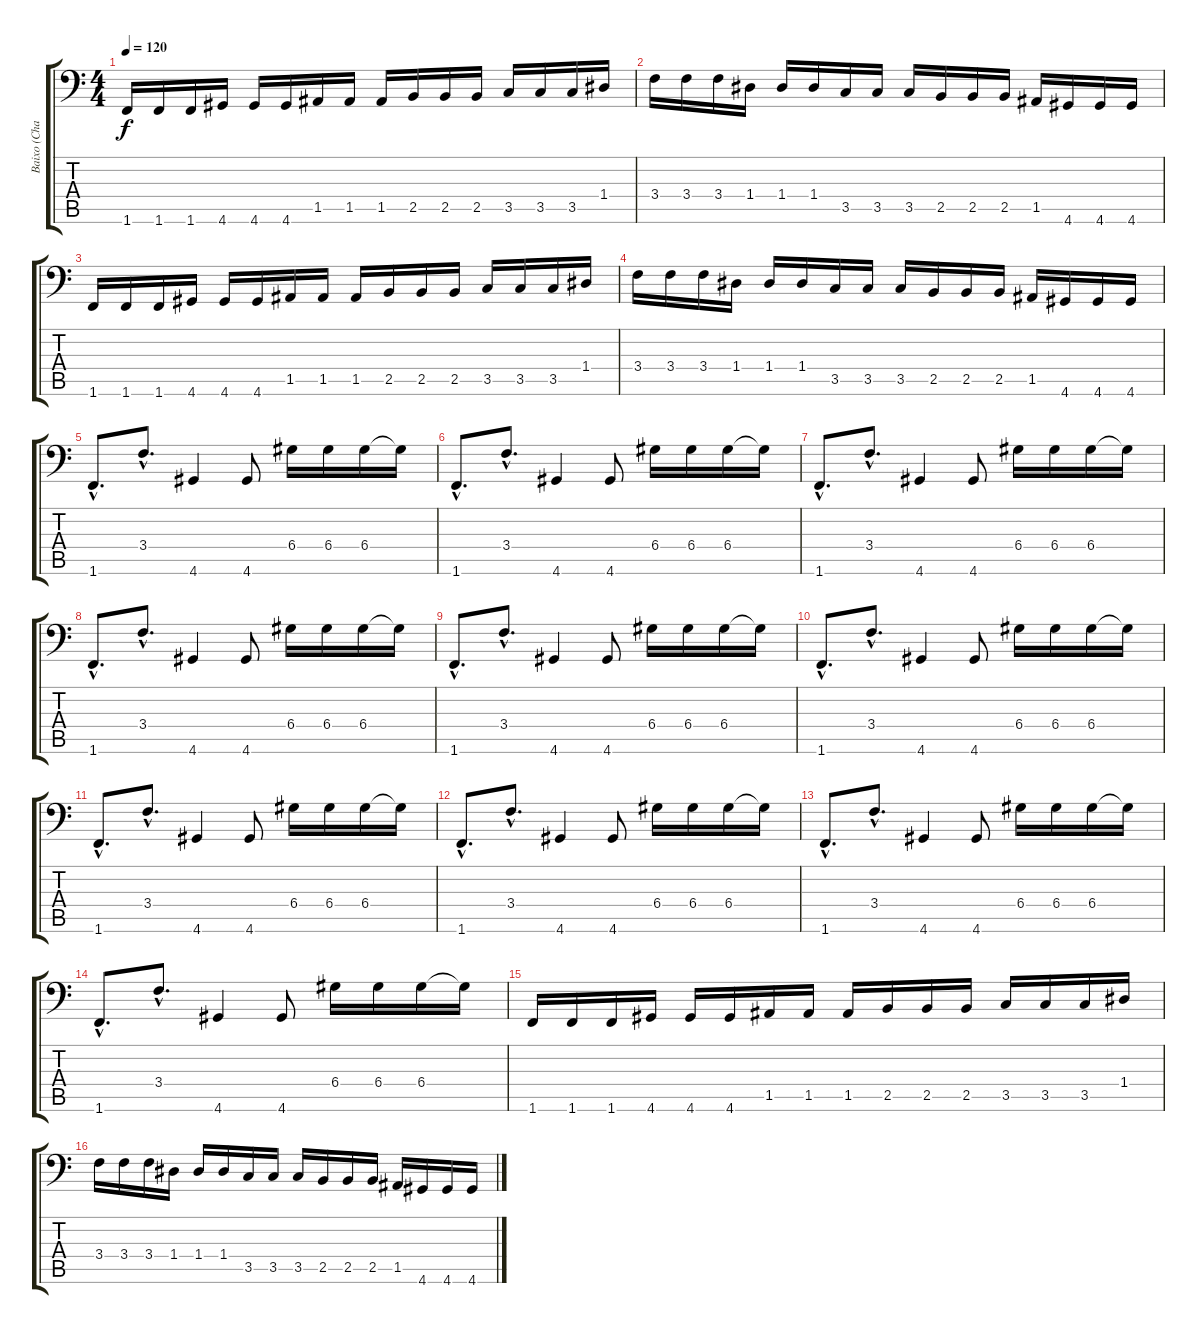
\track ("Baixo (Champignon)" "Baixo (Cha") {instrument electricbassfinger}
\staff {score tabs}
\tuning (E3 B2 G2 D2 A1 E1) {hide}
\ts (4 4)
\tempo 120
\clef f4
\ks c
1.6.16{dy f instrument electricbassfinger} 1.6.16 1.6.16 4.6.16 4.6.16 4.6.16 1.5.16 1.5.16 1.5.16 2.5.16 2.5.16 2.5.16 3.5.16 3.5.16 3.5.16 1.4.16 |
3.4.16 3.4.16 3.4.16 1.4.16 1.4.16 1.4.16 3.5.16 3.5.16 3.5.16 2.5.16 2.5.16 2.5.16 1.5.16 4.6.16 4.6.16 4.6.16 |
1.6.16 1.6.16 1.6.16 4.6.16 4.6.16 4.6.16 1.5.16 1.5.16 1.5.16 2.5.16 2.5.16 2.5.16 3.5.16 3.5.16 3.5.16 1.4.16 |
3.4.16 3.4.16 3.4.16 1.4.16 1.4.16 1.4.16 3.5.16 3.5.16 3.5.16 2.5.16 2.5.16 2.5.16 1.5.16 4.6.16 4.6.16 4.6.16 |
1.6{hac}.8{d} 3.4{hac}.8{d} 4.6.4 4.6.8 6.4.16 6.4.16 6.4.16 6.4{t}.16 |
1.6{hac}.8{d} 3.4{hac}.8{d} 4.6.4 4.6.8 6.4.16 6.4.16 6.4.16 6.4{t}.16 |
1.6{hac}.8{d} 3.4{hac}.8{d} 4.6.4 4.6.8 6.4.16 6.4.16 6.4.16 6.4{t}.16 |
1.6{hac}.8{d} 3.4{hac}.8{d} 4.6.4 4.6.8 6.4.16 6.4.16 6.4.16 6.4{t}.16 |
1.6{hac}.8{d} 3.4{hac}.8{d} 4.6.4 4.6.8 6.4.16 6.4.16 6.4.16 6.4{t}.16 |
1.6{hac}.8{d} 3.4{hac}.8{d} 4.6.4 4.6.8 6.4.16 6.4.16 6.4.16 6.4{t}.16 |
1.6{hac}.8{d} 3.4{hac}.8{d} 4.6.4 4.6.8 6.4.16 6.4.16 6.4.16 6.4{t}.16 |
1.6{hac}.8{d} 3.4{hac}.8{d} 4.6.4 4.6.8 6.4.16 6.4.16 6.4.16 6.4{t}.16 |
1.6{hac}.8{d} 3.4{hac}.8{d} 4.6.4 4.6.8 6.4.16 6.4.16 6.4.16 6.4{t}.16 |
1.6{hac}.8{d} 3.4{hac}.8{d} 4.6.4 4.6.8 6.4.16 6.4.16 6.4.16 6.4{t}.16 |
1.6.16 1.6.16 1.6.16 4.6.16 4.6.16 4.6.16 1.5.16 1.5.16 1.5.16 2.5.16 2.5.16 2.5.16 3.5.16 3.5.16 3.5.16 1.4.16 |
3.4.16 3.4.16 3.4.16 1.4.16 1.4.16 1.4.16 3.5.16 3.5.16 3.5.16 2.5.16 2.5.16 2.5.16 1.5.16 4.6.16 4.6.16 4.6.16
